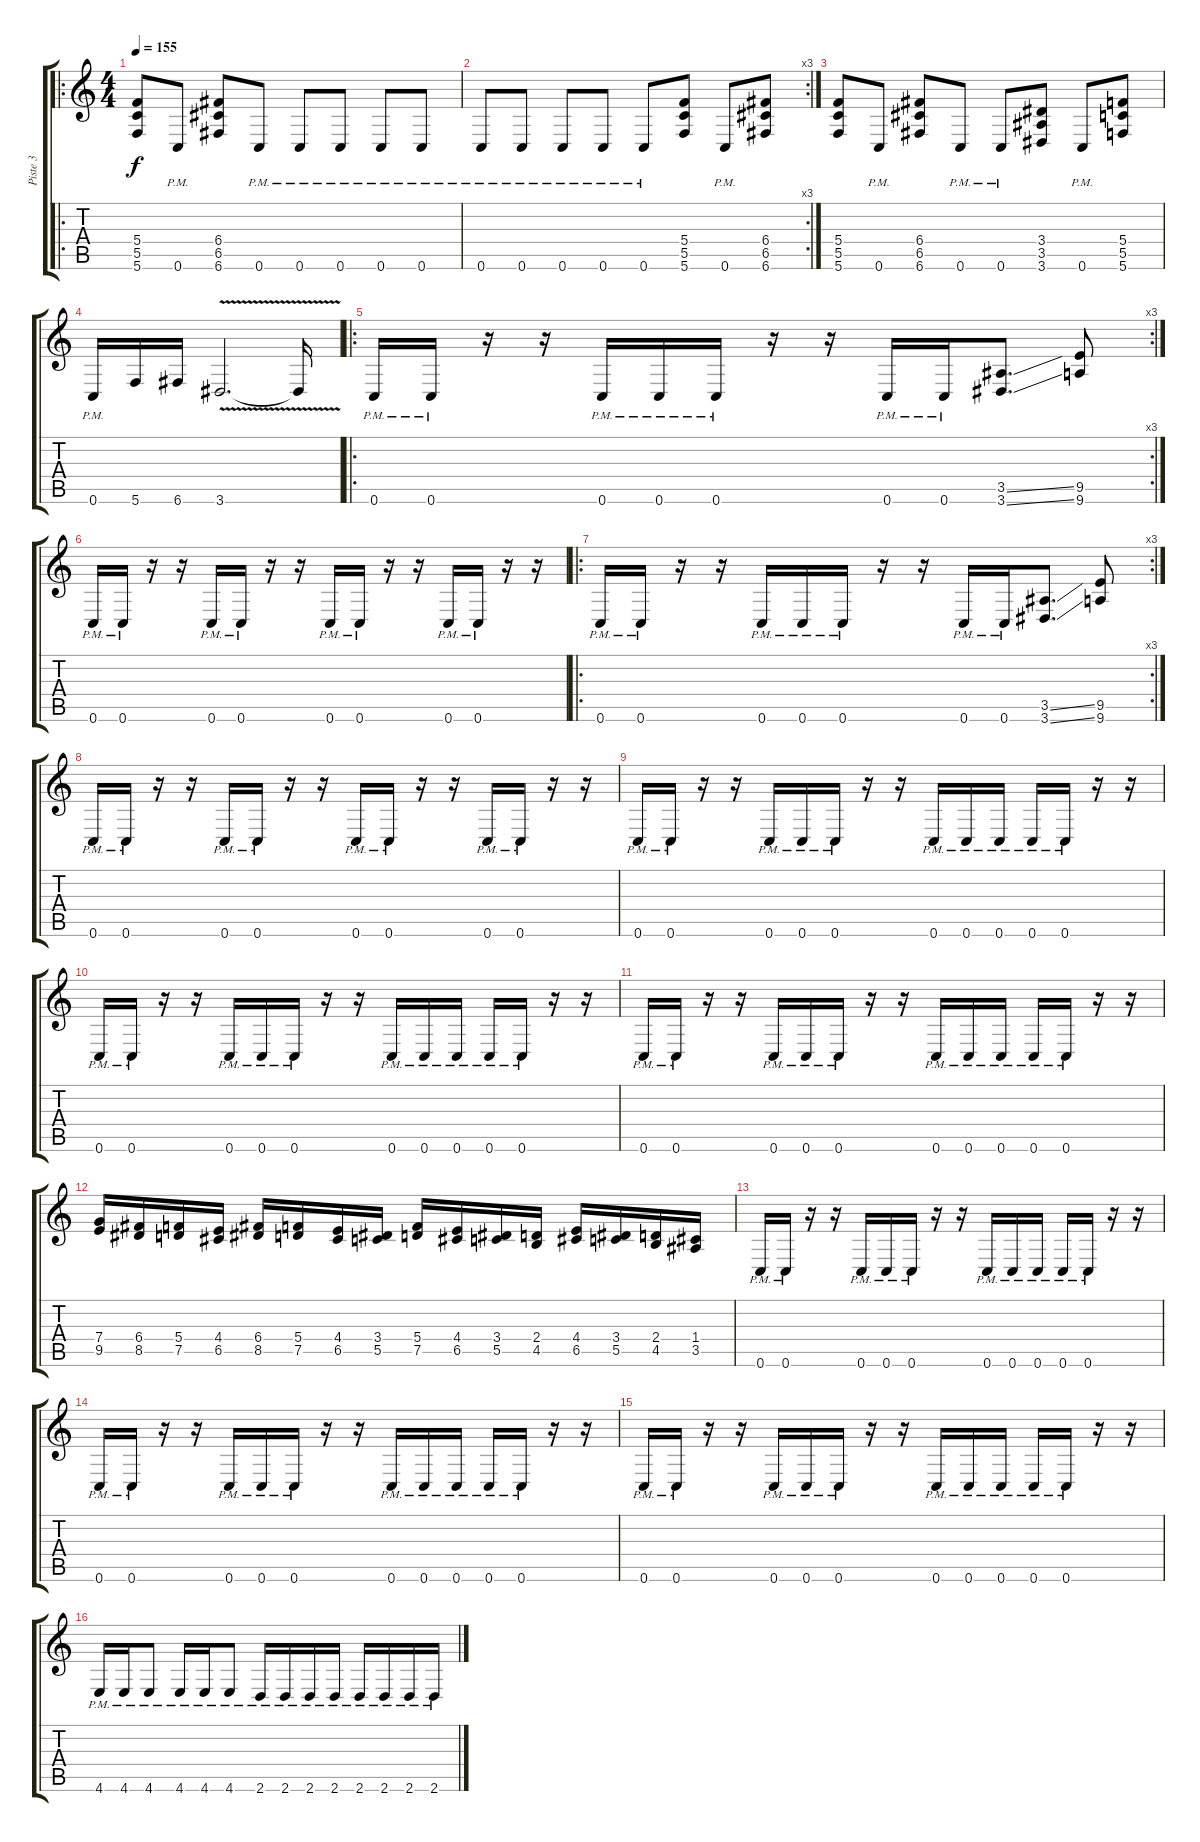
\track ("Piste 3" "Piste 3") {instrument distortionguitar}
\staff {score tabs}
\tuning (D4 A3 F3 C3 G2 C2) {hide}
\ro
\ts (4 4)
\tempo 155
\clef g2
\ks c
(5.4 5.5 5.6).8{dy f} 0.6{pm}.8 (6.4 6.5 6.6).8 0.6{pm}.8 0.6{pm}.8 0.6{pm}.8 0.6{pm}.8 0.6{pm}.8 |
\rc 3
0.6{pm}.8 0.6{pm}.8 0.6{pm}.8 0.6{pm}.8 0.6{pm}.8 (5.4 5.5 5.6).8 0.6{pm}.8 (6.4 6.5 6.6).8 |
(5.4 5.5 5.6).8 0.6{pm}.8 (6.4 6.5 6.6).8 0.6{pm}.8 0.6{pm}.8 (3.4 3.5 3.6).8 0.6{pm}.8 (5.4 5.5 5.6).8 |
0.6{pm}.16 5.6.16 6.6.16 3.6{v}.2{d} 3.6{t}.16 |
\ro
\rc 3
0.6{pm}.16 0.6{pm}.16 r.16 r.16 0.6{pm}.16 0.6{pm}.16 0.6{pm}.16 r.16 r.16 0.6{pm}.16 0.6{pm}.16 (3.5{ss} 3.6{ss}).8{d} (9.5 9.6).8 |
0.6{pm}.16 0.6{pm}.16 r.16 r.16 0.6{pm}.16 0.6{pm}.16 r.16 r.16 0.6{pm}.16 0.6{pm}.16 r.16 r.16 0.6{pm}.16 0.6{pm}.16 r.16 r.16 |
\ro
\rc 3
0.6{pm}.16 0.6{pm}.16 r.16 r.16 0.6{pm}.16 0.6{pm}.16 0.6{pm}.16 r.16 r.16 0.6{pm}.16 0.6{pm}.16 (3.5{ss} 3.6{ss}).8{d} (9.5 9.6).8 |
0.6{pm}.16 0.6{pm}.16 r.16 r.16 0.6{pm}.16 0.6{pm}.16 r.16 r.16 0.6{pm}.16 0.6{pm}.16 r.16 r.16 0.6{pm}.16 0.6{pm}.16 r.16 r.16 |
0.6{pm}.16 0.6{pm}.16 r.16 r.16 0.6{pm}.16 0.6{pm}.16 0.6{pm}.16 r.16 r.16 0.6{pm}.16 0.6{pm}.16 0.6{pm}.16 0.6{pm}.16 0.6{pm}.16 r.16 r.16 |
0.6{pm}.16 0.6{pm}.16 r.16 r.16 0.6{pm}.16 0.6{pm}.16 0.6{pm}.16 r.16 r.16 0.6{pm}.16 0.6{pm}.16 0.6{pm}.16 0.6{pm}.16 0.6{pm}.16 r.16 r.16 |
0.6{pm}.16 0.6{pm}.16 r.16 r.16 0.6{pm}.16 0.6{pm}.16 0.6{pm}.16 r.16 r.16 0.6{pm}.16 0.6{pm}.16 0.6{pm}.16 0.6{pm}.16 0.6{pm}.16 r.16 r.16 |
(7.4 9.5).16 (6.4 8.5).16 (5.4 7.5).16 (4.4 6.5).16 (6.4 8.5).16 (5.4 7.5).16 (4.4 6.5).16 (3.4 5.5).16 (5.4 7.5).16 (4.4 6.5).16 (3.4 5.5).16 (2.4 4.5).16 (4.4 6.5).16 (3.4 5.5).16 (2.4 4.5).16 (1.4 3.5).16 |
0.6{pm}.16 0.6{pm}.16 r.16 r.16 0.6{pm}.16 0.6{pm}.16 0.6{pm}.16 r.16 r.16 0.6{pm}.16 0.6{pm}.16 0.6{pm}.16 0.6{pm}.16 0.6{pm}.16 r.16 r.16 |
0.6{pm}.16 0.6{pm}.16 r.16 r.16 0.6{pm}.16 0.6{pm}.16 0.6{pm}.16 r.16 r.16 0.6{pm}.16 0.6{pm}.16 0.6{pm}.16 0.6{pm}.16 0.6{pm}.16 r.16 r.16 |
0.6{pm}.16 0.6{pm}.16 r.16 r.16 0.6{pm}.16 0.6{pm}.16 0.6{pm}.16 r.16 r.16 0.6{pm}.16 0.6{pm}.16 0.6{pm}.16 0.6{pm}.16 0.6{pm}.16 r.16 r.16 |
4.6{pm}.16 4.6{pm}.16 4.6{pm}.8 4.6{pm}.16 4.6{pm}.16 4.6{pm}.8 2.6{pm}.16 2.6{pm}.16 2.6{pm}.16 2.6{pm}.16 2.6{pm}.16 2.6{pm}.16 2.6{pm}.16 2.6{pm}.16
